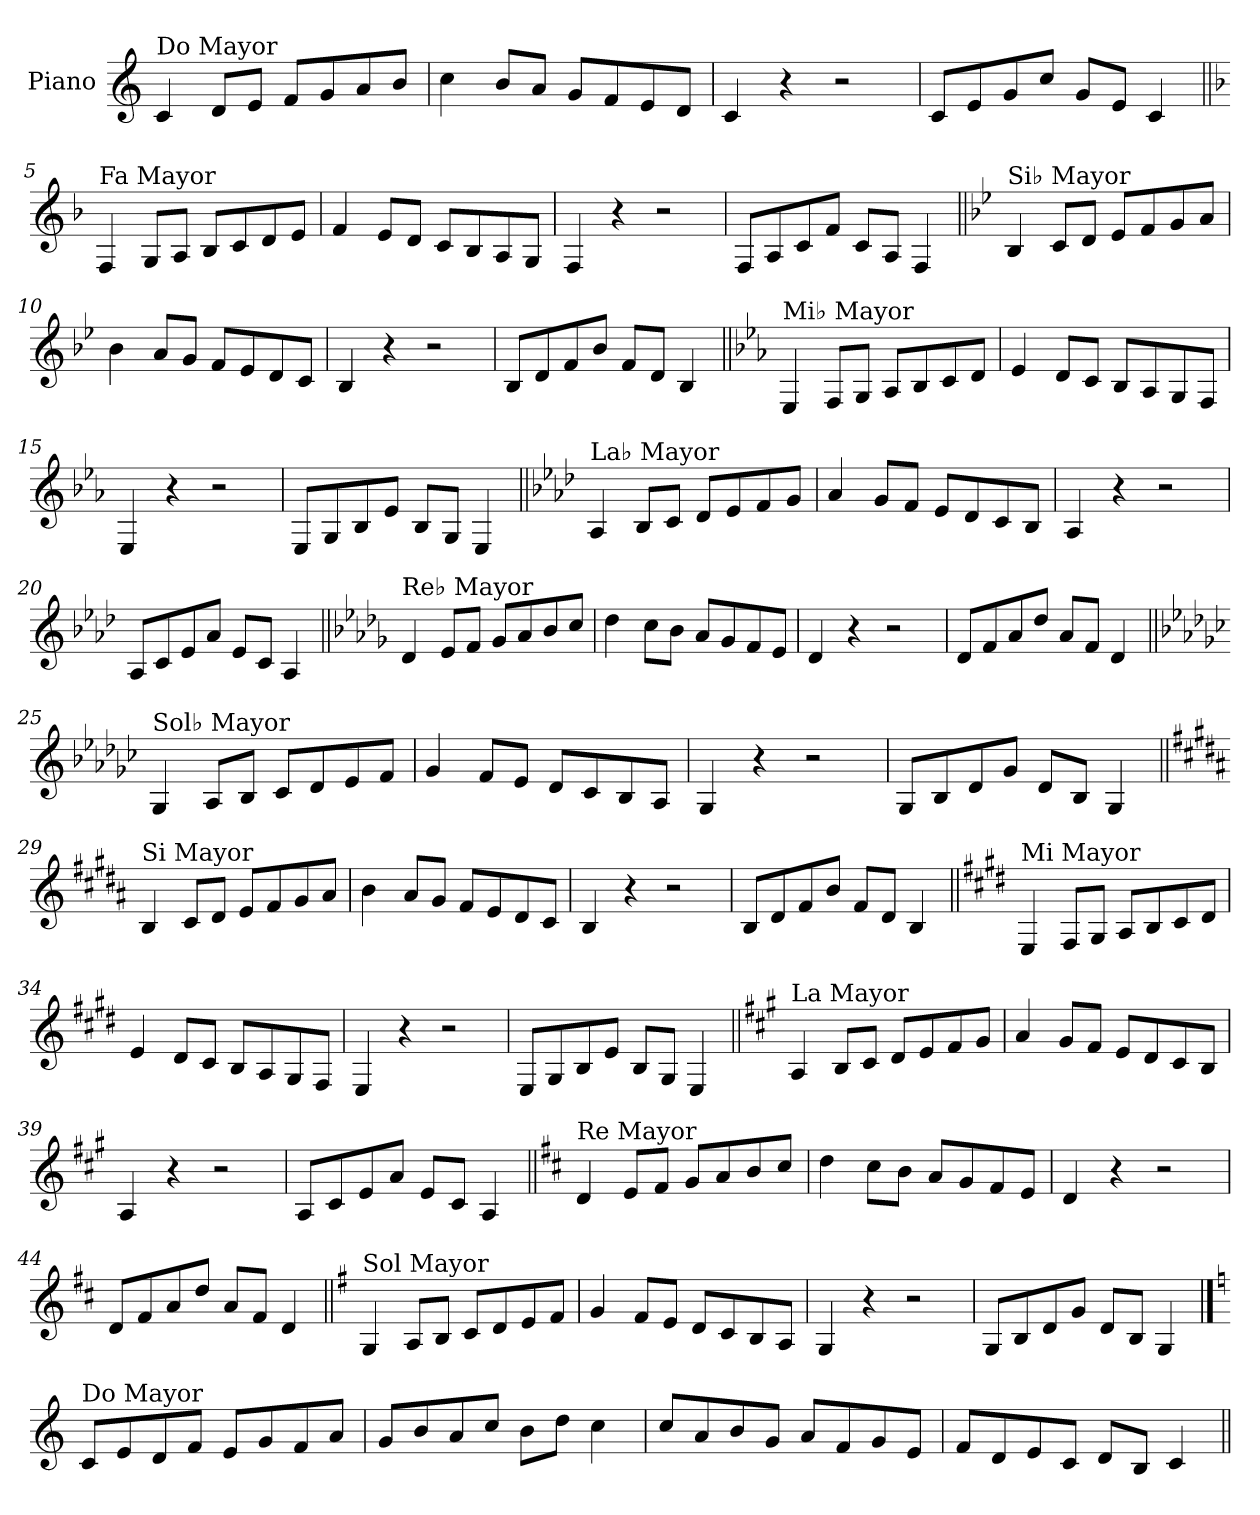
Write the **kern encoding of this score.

**kern
*part1
*staff1
*I"Piano
*I'Pno.
*clefG2
*k[]
=1
!LO:TX:a:t=Do Mayor
4c/
8d/L
8e/J
8f/L
8g/
8a/
8b/J
=2
4cc\
8b/L
8a/J
8g/L
8f/
8e/
8d/J
=3
4c/
4r
2r
=4
8c/L
8e/
8g/
8cc/J
8g/L
8e/J
4c/
!!LO:LB:g=z
=5||
*k[b-]
!LO:TX:a:t=Fa Mayor
4F/
8G/L
8A/J
8B-/L
8c/
8d/
8e/J
=6
4f/
8e/L
8d/J
8c/L
8B-/
8A/
8G/J
=7
4F/
4r
2r
=8
8F/L
8A/
8c/
8f/J
8c/L
8A/J
4F/
!!LO:LB:g=z
=9||
*k[b-e-]
!LO:TX:a:t=Si♭ Mayor
4B-/
8c/L
8d/J
8e-/L
8f/
8g/
8a/J
=10
4b-\
8a/L
8g/J
8f/L
8e-/
8d/
8c/J
=11
4B-/
4r
2r
=12
8B-/L
8d/
8f/
8b-/J
8f/L
8d/J
4B-/
!!LO:LB:g=z
=13||
*k[b-e-a-]
!LO:TX:a:t=Mi♭ Mayor
4E-/
8F/L
8G/J
8A-/L
8B-/
8c/
8d/J
=14
4e-/
8d/L
8c/J
8B-/L
8A-/
8G/
8F/J
=15
4E-/
4r
2r
=16
8E-/L
8G/
8B-/
8e-/J
8B-/L
8G/J
4E-/
!!LO:LB:g=z
=17||
*k[b-e-a-d-]
!LO:TX:a:t=La♭ Mayor
4A-/
8B-/L
8c/J
8d-/L
8e-/
8f/
8g/J
=18
4a-/
8g/L
8f/J
8e-/L
8d-/
8c/
8B-/J
=19
4A-/
4r
2r
=20
8A-/L
8c/
8e-/
8a-/J
8e-/L
8c/J
4A-/
!!LO:LB:g=z
=21||
*k[b-e-a-d-g-]
!LO:TX:a:t=Re♭ Mayor
4d-/
8e-/L
8f/J
8g-/L
8a-/
8b-/
8cc/J
=22
4dd-\
8cc\L
8b-\J
8a-/L
8g-/
8f/
8e-/J
=23
4d-/
4r
2r
=24
8d-/L
8f/
8a-/
8dd-/J
8a-/L
8f/J
4d-/
!!LO:LB:g=z
=25||
*k[b-e-a-d-g-c-]
!LO:TX:a:t=Sol♭ Mayor
4G-/
8A-/L
8B-/J
8c-/L
8d-/
8e-/
8f/J
=26
4g-/
8f/L
8e-/J
8d-/L
8c-/
8B-/
8A-/J
=27
4G-/
4r
2r
=28
8G-/L
8B-/
8d-/
8g-/J
8d-/L
8B-/J
4G-/
!!LO:LB:g=z
=29||
*k[f#c#g#d#a#]
!LO:TX:a:t=Si Mayor
4B/
8c#/L
8d#/J
8e/L
8f#/
8g#/
8a#/J
=30
4b\
8a#/L
8g#/J
8f#/L
8e/
8d#/
8c#/J
=31
4B/
4r
2r
=32
8B/L
8d#/
8f#/
8b/J
8f#/L
8d#/J
4B/
!!LO:LB:g=z
=33||
*k[f#c#g#d#]
!LO:TX:a:t=Mi Mayor
4E/
8F#/L
8G#/J
8A/L
8B/
8c#/
8d#/J
=34
4e/
8d#/L
8c#/J
8B/L
8A/
8G#/
8F#/J
=35
4E/
4r
2r
=36
8E/L
8G#/
8B/
8e/J
8B/L
8G#/J
4E/
!!LO:LB:g=z
=37||
*k[f#c#g#]
!LO:TX:a:t=La Mayor
4A/
8B/L
8c#/J
8d/L
8e/
8f#/
8g#/J
=38
4a/
8g#/L
8f#/J
8e/L
8d/
8c#/
8B/J
=39
4A/
4r
2r
=40
8A/L
8c#/
8e/
8a/J
8e/L
8c#/J
4A/
!!LO:LB:g=z
=41||
*k[f#c#]
!LO:TX:a:t=Re Mayor
4d/
8e/L
8f#/J
8g/L
8a/
8b/
8cc#/J
=42
4dd\
8cc#\L
8b\J
8a/L
8g/
8f#/
8e/J
=43
4d/
4r
2r
=44
8d/L
8f#/
8a/
8dd/J
8a/L
8f#/J
4d/
!!LO:LB:g=z
=45||
*k[f#]
!LO:TX:a:t=Sol Mayor
4G/
8A/L
8B/J
8c/L
8d/
8e/
8f#/J
=46
4g/
8f#/L
8e/J
8d/L
8c/
8B/
8A/J
=47
4G/
4r
2r
=48
8G/L
8B/
8d/
8g/J
8d/L
8B/J
4G/
!!LO:PB:g=z
==49
*k[]
!LO:TX:a:t=Do Mayor
8c/L
8e/
8d/
8f/J
8e/L
8g/
8f/
8a/J
=50
8g/L
8b/
8a/
8cc/J
8b\L
8dd\J
4cc\
=51
8cc/L
8a/
8b/
8g/J
8a/L
8f/
8g/
8e/J
=52
8f/L
8d/
8e/
8c/J
8d/L
8B/J
4c/
=||
*-
